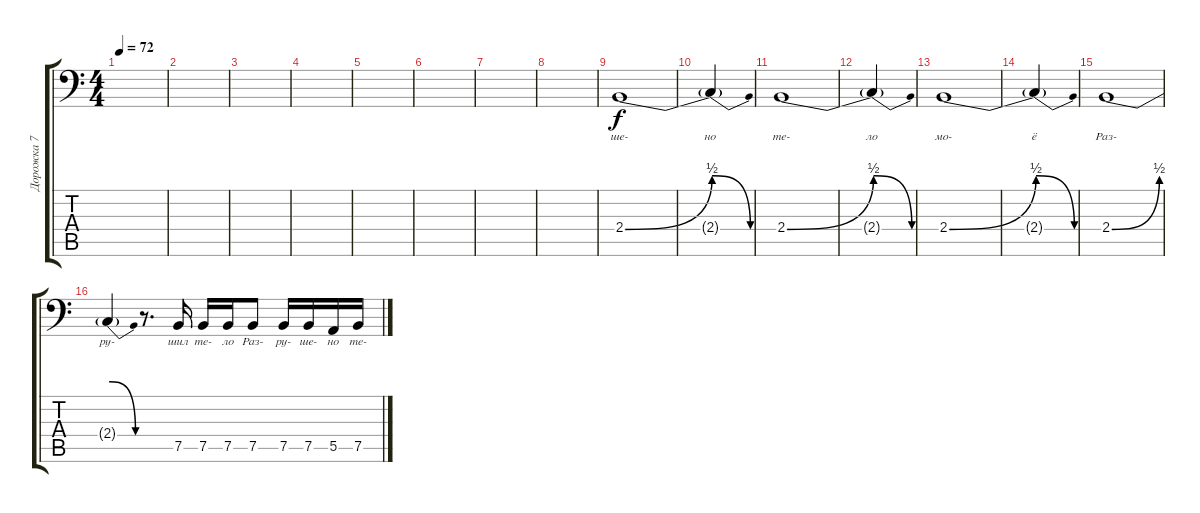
\track ("Дорожка 7" "Дорожка 7") {instrument altosax}
\staff {score tabs}
\tuning (B3 Gb3 D3 A2 E2 A1) {hide}
\ts (4 4)
\tempo 72
\clef f4
\ks c
|
|
|
|
|
|
|
|
2.4{be (bend 0 0 60 2)}.1{lyrics (0 "ше-") lyrics (1 "") lyrics (2 "") lyrics (3 "") lyrics (4 "")} |
2.4{be (release 0 2 60 0) t}.4{lyrics (0 "но") lyrics (1 "") lyrics (2 "") lyrics (3 "") lyrics (4 "")} |
2.4{be (bend 0 0 60 2)}.1{lyrics (0 "те-") lyrics (1 "") lyrics (2 "") lyrics (3 "") lyrics (4 "")} |
2.4{be (release 0 2 60 0) t}.4{lyrics (0 "ло") lyrics (1 "") lyrics (2 "") lyrics (3 "") lyrics (4 "")} |
2.4{be (bend 0 0 60 2)}.1{lyrics (0 "мо-") lyrics (1 "") lyrics (2 "") lyrics (3 "") lyrics (4 "")} |
2.4{be (release 0 2 60 0) t}.4{lyrics (0 "ё") lyrics (1 "") lyrics (2 "") lyrics (3 "") lyrics (4 "")} |
2.4{be (bend 0 0 60 2)}.1{lyrics (0 "Раз-") lyrics (1 "") lyrics (2 "") lyrics (3 "") lyrics (4 "")} |
2.4{be (release 0 2 60 0) t}.4{lyrics (0 "ру-") lyrics (1 "") lyrics (2 "") lyrics (3 "") lyrics (4 "")} r.8{d} 7.5.16{lyrics (0 "шил") lyrics (1 "") lyrics (2 "") lyrics (3 "") lyrics (4 "")} 7.5.16{lyrics (0 "те-") lyrics (1 "") lyrics (2 "") lyrics (3 "") lyrics (4 "")} 7.5.16{lyrics (0 "ло") lyrics (1 "") lyrics (2 "") lyrics (3 "") lyrics (4 "")} 7.5.8{lyrics (0 "Раз-") lyrics (1 "") lyrics (2 "") lyrics (3 "") lyrics (4 "")} 7.5.16{lyrics (0 "ру-") lyrics (1 "") lyrics (2 "") lyrics (3 "") lyrics (4 "")} 7.5.16{lyrics (0 "ше-") lyrics (1 "") lyrics (2 "") lyrics (3 "") lyrics (4 "")} 5.5.16{lyrics (0 "но") lyrics (1 "") lyrics (2 "") lyrics (3 "") lyrics (4 "")} 7.5.16{lyrics (0 "те-") lyrics (1 "") lyrics (2 "") lyrics (3 "") lyrics (4 "")}
